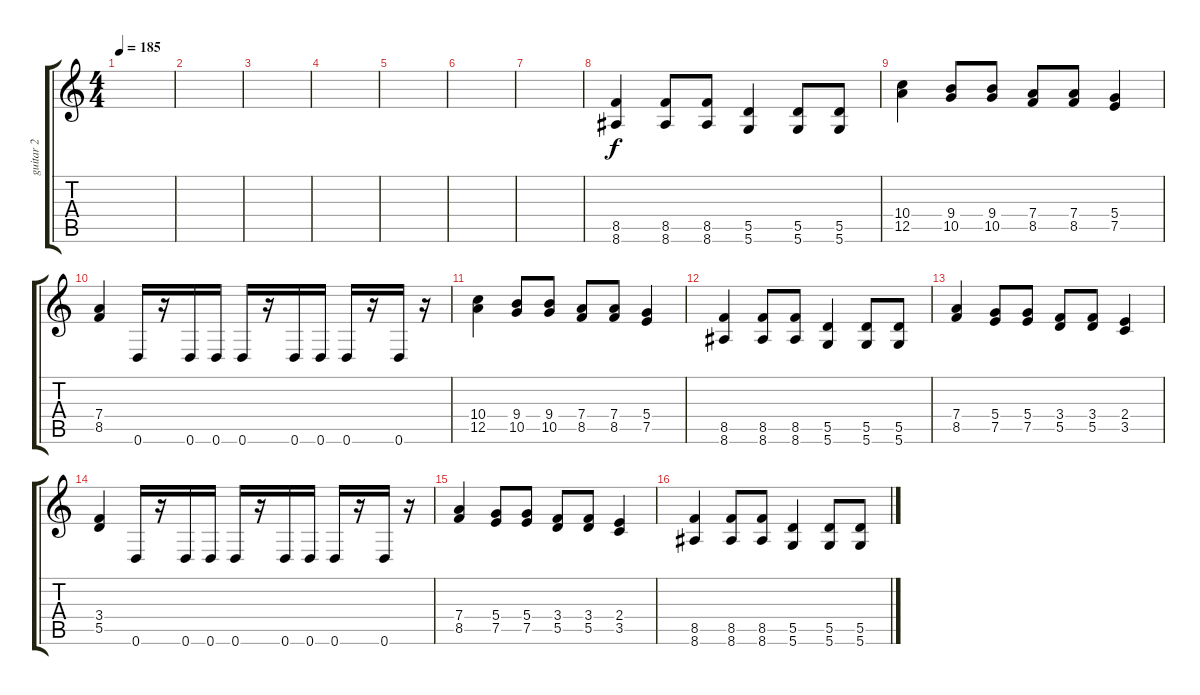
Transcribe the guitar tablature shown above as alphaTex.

\track ("guitar 2" "guitar 2") {instrument overdrivenguitar}
\staff {score tabs}
\tuning (E4 B3 G3 D3 A2 D2) {hide}
\ts (4 4)
\tempo 185
\clef g2
\ks c
|
|
|
|
|
|
|
(8.5 8.6).4 (8.5 8.6).8 (8.5 8.6).8 (5.5 5.6).4 (5.5 5.6).8 (5.5 5.6).8 |
(10.4 12.5).4 (9.4 10.5).8 (9.4 10.5).8 (7.4 8.5).8 (7.4 8.5).8 (5.4 7.5).4 |
(7.4 8.5).4 0.6.16 r.16 0.6.16 0.6.16 0.6.16 r.16 0.6.16 0.6.16 0.6.16 r.16 0.6.16 r.16 |
(10.4 12.5).4 (9.4 10.5).8 (9.4 10.5).8 (7.4 8.5).8 (7.4 8.5).8 (5.4 7.5).4 |
(8.5 8.6).4 (8.5 8.6).8 (8.5 8.6).8 (5.5 5.6).4 (5.5 5.6).8 (5.5 5.6).8 |
(7.4 8.5).4 (5.4 7.5).8 (5.4 7.5).8 (3.4 5.5).8 (3.4 5.5).8 (2.4 3.5).4 |
(3.4 5.5).4 0.6.16 r.16 0.6.16 0.6.16 0.6.16 r.16 0.6.16 0.6.16 0.6.16 r.16 0.6.16 r.16 |
(7.4 8.5).4 (5.4 7.5).8 (5.4 7.5).8 (3.4 5.5).8 (3.4 5.5).8 (2.4 3.5).4 |
(8.5 8.6).4 (8.5 8.6).8 (8.5 8.6).8 (5.5 5.6).4 (5.5 5.6).8 (5.5 5.6).8
